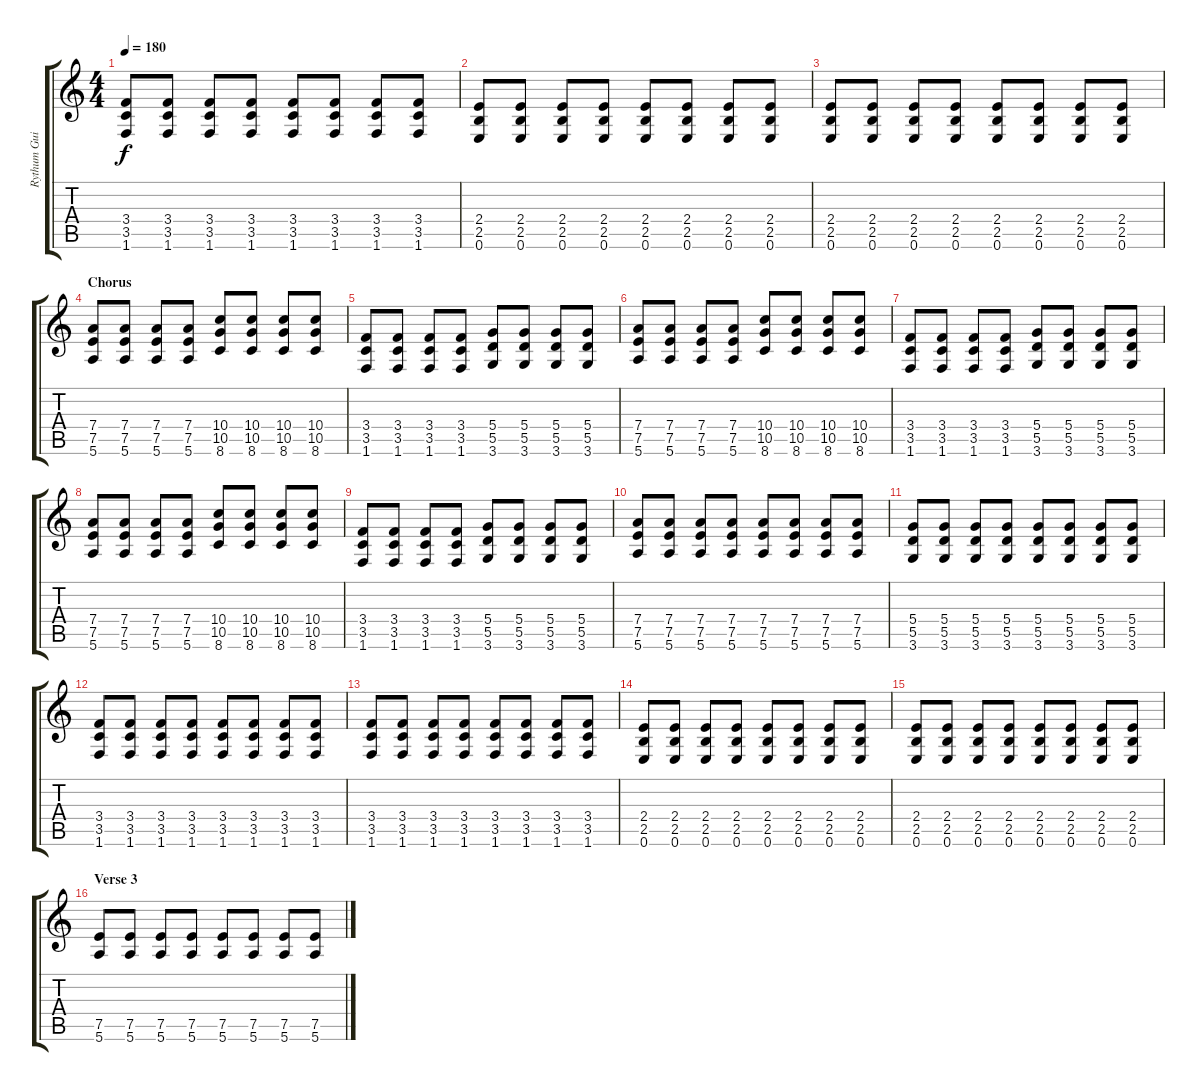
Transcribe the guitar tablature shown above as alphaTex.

\track ("Rythum Guitar" "Rythum Gui") {instrument overdrivenguitar}
\staff {score tabs}
\tuning (E4 B3 G3 D3 A2 E2) {hide}
\ts (4 4)
\tempo 180
\clef g2
\ks c
(3.4 3.5 1.6).8{dy f} (3.4 3.5 1.6).8 (3.4 3.5 1.6).8 (3.4 3.5 1.6).8 (3.4 3.5 1.6).8 (3.4 3.5 1.6).8 (3.4 3.5 1.6).8 (3.4 3.5 1.6).8 |
(2.4 2.5 0.6).8 (2.4 2.5 0.6).8 (2.4 2.5 0.6).8 (2.4 2.5 0.6).8 (2.4 2.5 0.6).8 (2.4 2.5 0.6).8 (2.4 2.5 0.6).8 (2.4 2.5 0.6).8 |
(2.4 2.5 0.6).8 (2.4 2.5 0.6).8 (2.4 2.5 0.6).8 (2.4 2.5 0.6).8 (2.4 2.5 0.6).8 (2.4 2.5 0.6).8 (2.4 2.5 0.6).8 (2.4 2.5 0.6).8 |
\section ("" "Chorus")
(7.4 7.5 5.6).8 (7.4 7.5 5.6).8 (7.4 7.5 5.6).8 (7.4 7.5 5.6).8 (10.4 10.5 8.6).8 (10.4 10.5 8.6).8 (10.4 10.5 8.6).8 (10.4 10.5 8.6).8 |
(3.4 3.5 1.6).8 (3.4 3.5 1.6).8 (3.4 3.5 1.6).8 (3.4 3.5 1.6).8 (5.4 5.5 3.6).8 (5.4 5.5 3.6).8 (5.4 5.5 3.6).8 (5.4 5.5 3.6).8 |
(7.4 7.5 5.6).8 (7.4 7.5 5.6).8 (7.4 7.5 5.6).8 (7.4 7.5 5.6).8 (10.4 10.5 8.6).8 (10.4 10.5 8.6).8 (10.4 10.5 8.6).8 (10.4 10.5 8.6).8 |
(3.4 3.5 1.6).8 (3.4 3.5 1.6).8 (3.4 3.5 1.6).8 (3.4 3.5 1.6).8 (5.4 5.5 3.6).8 (5.4 5.5 3.6).8 (5.4 5.5 3.6).8 (5.4 5.5 3.6).8 |
(7.4 7.5 5.6).8 (7.4 7.5 5.6).8 (7.4 7.5 5.6).8 (7.4 7.5 5.6).8 (10.4 10.5 8.6).8 (10.4 10.5 8.6).8 (10.4 10.5 8.6).8 (10.4 10.5 8.6).8 |
(3.4 3.5 1.6).8 (3.4 3.5 1.6).8 (3.4 3.5 1.6).8 (3.4 3.5 1.6).8 (5.4 5.5 3.6).8 (5.4 5.5 3.6).8 (5.4 5.5 3.6).8 (5.4 5.5 3.6).8 |
(7.4 7.5 5.6).8 (7.4 7.5 5.6).8 (7.4 7.5 5.6).8 (7.4 7.5 5.6).8 (7.4 7.5 5.6).8 (7.4 7.5 5.6).8 (7.4 7.5 5.6).8 (7.4 7.5 5.6).8 |
(5.4 5.5 3.6).8 (5.4 5.5 3.6).8 (5.4 5.5 3.6).8 (5.4 5.5 3.6).8 (5.4 5.5 3.6).8 (5.4 5.5 3.6).8 (5.4 5.5 3.6).8 (5.4 5.5 3.6).8 |
(3.4 3.5 1.6).8 (3.4 3.5 1.6).8 (3.4 3.5 1.6).8 (3.4 3.5 1.6).8 (3.4 3.5 1.6).8 (3.4 3.5 1.6).8 (3.4 3.5 1.6).8 (3.4 3.5 1.6).8 |
(3.4 3.5 1.6).8 (3.4 3.5 1.6).8 (3.4 3.5 1.6).8 (3.4 3.5 1.6).8 (3.4 3.5 1.6).8 (3.4 3.5 1.6).8 (3.4 3.5 1.6).8 (3.4 3.5 1.6).8 |
(2.4 2.5 0.6).8 (2.4 2.5 0.6).8 (2.4 2.5 0.6).8 (2.4 2.5 0.6).8 (2.4 2.5 0.6).8 (2.4 2.5 0.6).8 (2.4 2.5 0.6).8 (2.4 2.5 0.6).8 |
(2.4 2.5 0.6).8 (2.4 2.5 0.6).8 (2.4 2.5 0.6).8 (2.4 2.5 0.6).8 (2.4 2.5 0.6).8 (2.4 2.5 0.6).8 (2.4 2.5 0.6).8 (2.4 2.5 0.6).8 |
\section ("" "Verse 3")
(7.5 5.6).8 (7.5 5.6).8 (7.5 5.6).8 (7.5 5.6).8 (7.5 5.6).8 (7.5 5.6).8 (7.5 5.6).8 (7.5 5.6).8
